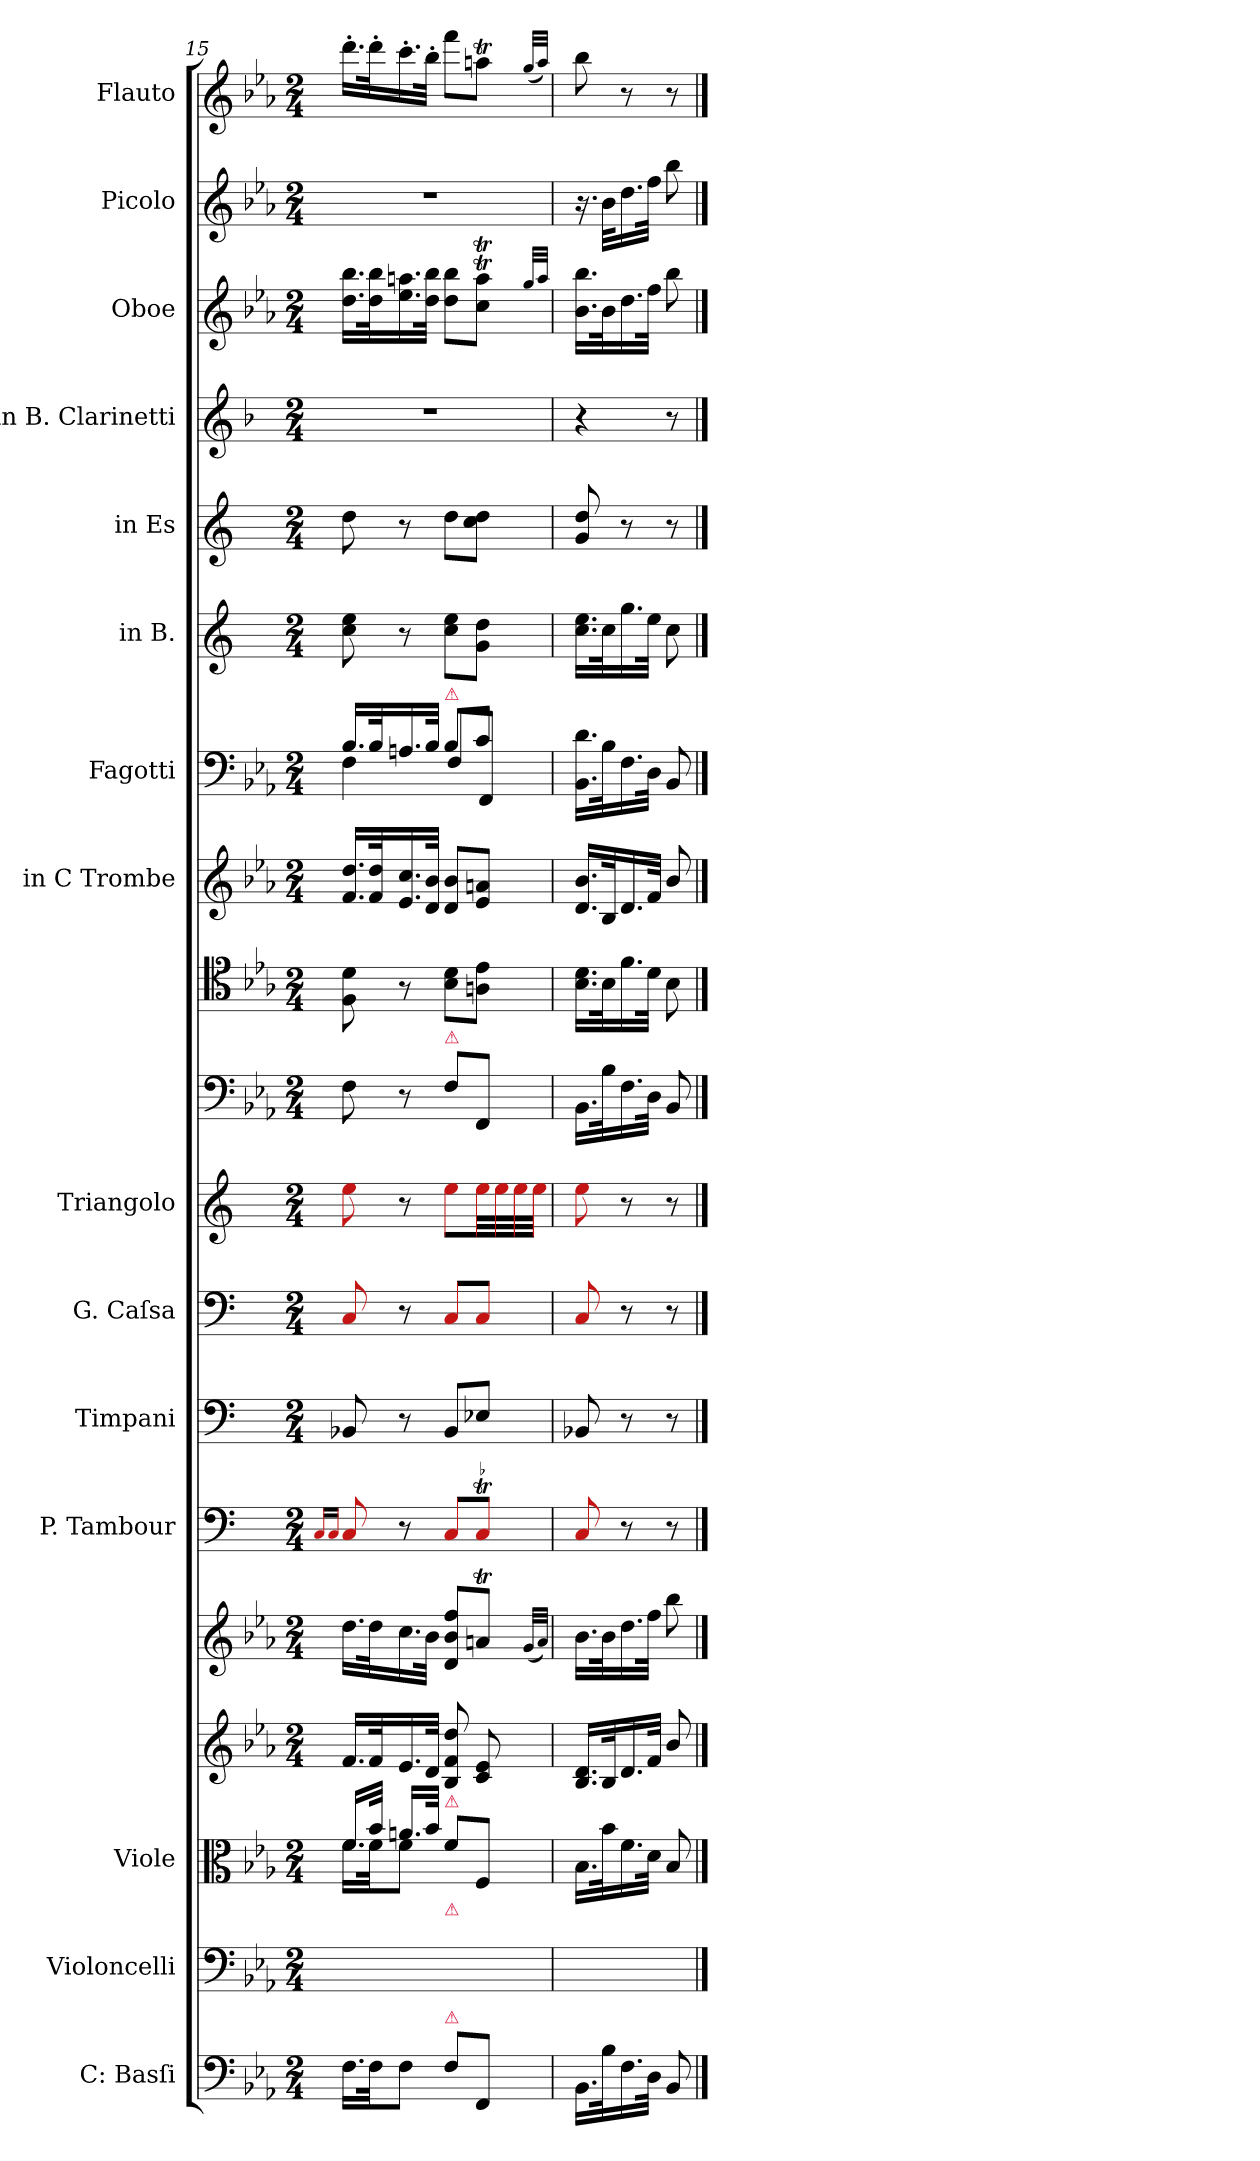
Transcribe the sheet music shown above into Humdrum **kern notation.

**kern	**kern	**kern	**kern	**kern	**kern	**kern	**kern	**kern	**kern	**kern	**kern	**kern	**kern	**kern	**kern	**kern	**kern	**kern
*part19	*part18	*part17	*part16	*part15	*part14	*part13	*part12	*part11	*part10	*part9	*part8	*part7	*part6	*part5	*part4	*part3	*part2	*part1
*staff19	*staff18	*staff17	*staff16	*staff15	*staff14	*staff13	*staff12	*staff11	*staff10	*staff9	*staff8	*staff7	*staff6	*staff5	*staff4	*staff3	*staff2	*staff1
*I"C: Basſi	*I"Violoncelli	*I"Viole	*	*	*I"P. Tambour	*I"Timpani	*I"G. Caſsa	*I"Triangolo	*	*	*I"in C Trombe	*I"Fagotti	*I"in B.	*I"in Es	*I"in B. Clarinetti	*I"Oboe	*I"Picolo	*I"Flauto
*I'cb	*I'vcl	*	*	*	*I'tamb	*I'timp	*	*I'triangolo	*	*	*I'tr	*I'fag	*	*	*	*I'ob	*	*I'fl
*clefF4	*clefF4	*clefC3	*clefG2	*clefG2	*clefF4	*clefF4	*clefF4	*clefG2	*clefF4	*clefC4	*clefG2	*clefF4	*clefG2	*clefG2	*clefG2	*clefG2	*clefG2	*clefG2
*	*	*	*	*	*	*	*	*	*	*	*	*	*ITrd1c2	*ITrd-2c-3	*ITrd1c2	*	*	*
*k[b-e-a-]	*k[b-e-a-]	*k[b-e-a-]	*k[b-e-a-]	*k[b-e-a-]	*k[]	*k[]	*k[]	*k[]	*k[b-e-a-]	*k[b-e-a-]	*k[b-e-a-]	*k[b-e-a-]	*k[b-e-]	*k[b-e-a-]	*k[b-e-a-]	*k[b-e-a-]	*k[b-e-a-]	*k[b-e-a-]
*E-:	*E-:	*E-:	*E-:	*E-:	*	*	*	*	*E-:	*E-:	*E-:	*E-:	*	*	*E-:	*E-:	*E-:	*E-:
*M2/4	*M2/4	*M2/4	*M2/4	*M2/4	*M2/4	*M2/4	*M2/4	*M2/4	*M2/4	*M2/4	*M2/4	*M2/4	*M2/4	*M2/4	*M2/4	*M2/4	*M2/4	*M2/4
=15	=15	=15	=15	=15	=15	=15	=15	=15	=15	=15	=15	=15	=15	=15	=15	=15	=15	=15
.	.	.	.	.	16qqRa/LL	.	.	.	.	.	.	.	.	.	.	.	.	.
.	.	.	.	.	16qqRa/JJ	.	.	.	.	.	.	.	.	.	.	.	.	.
*	*	*^	*	*	*	*	*	*	*	*	*	*^	*	*	*	*	*	*
16.F\LL	16.F\LLyy	16.f/LL	16.f\LL	16.f/LL	16.dd\LL	8Ra/	8BB-X/	8Ra/	8Ree\	8F\	8F\ 8d\	16.f/ 16.dd/LL	16.B-/LL	4F\	8b-\ 8dd\	8ff\	2r	16.dd\ 16.bb-\LL	2r	16.ddd'\LL
32F\JK	32F\JKyy	32b-/JJk	32f\JK	32f/K	32dd\K	.	.	.	.	.	.	32f/ 32dd/K	32B-/K	.	.	.	.	32dd\ 32bb-\K	.	32ddd'\K
8F\J	8F\Jyy	16.an/LL	8f\J	16.e-/	16.cc\	8r	8r	8r	8r	8r	8r	16.e-/ 16.cc/	16.An/	.	8r	8r	.	16.ee-\ 16.aan\	.	16.ccc'\
.	.	32b-/JJk	.	32d/JJk	32b-\JJk	.	.	.	.	.	.	32d/ 32b-/JJk	32B-/JJk	.	.	.	.	32dd\ 32bb-\JJk	.	32bb-'\JJk
!	!	!	!	!	!	!	!	!	!	!	!	!	!LO:TX:a:color=crimson:t=⚠	!	!	!	!	!	!	!
!	!	!	!	!	!	!	!	!	!	!LO:TX:a:color=crimson:t=⚠	!	!	!	!	!	!	!	!	!	!
!	!	!LO:TX:a:color=crimson:t=⚠	!	!	!	!	!	!	!	!	!	!	!	!	!	!	!	!	!	!
!	!LO:TX:a:color=crimson:t=⚠	!	!	!	!	!	!	!	!	!	!	!	!	!	!	!	!	!	!	!
!LO:TX:a:color=crimson:t=⚠	!	!	!	!	!	!	!	!	!	!	!	!	!	!	!	!	!	!	!	!
8F\L	8F\Lyy	8f\L	4ryy	8B-/ 8f/ 8dd/	8d/ 8b-/ 8ff/L	8Ra/L	8BB-/L	8Ra/L	8Ree\L	8F\L	8B-\ 8d\L	8d/ 8b-/L	8B-/L	8F\L	8b-\ 8dd\L	8ff\L	.	8dd\ 8bb-\L	.	8fff\L
8FF/J	8FF/Jyy	8F/J	.	8c/ 8e-/	8ant/J	8Rat/J	8E-X/J	8Ra/J	32Ree\LL	8FF/J	8An\ 8e-\J	8e-/ 8an/J	8c/J	8FF/J	8f\ 8cc\J	8ee-\ 8ff\J	.	8ccT\ 8aaT\J	.	8aant\J
.	.	.	.	.	.	.	.	.	32Ree\	.	.	.	.	.	.	.	.	.	.	.
.	.	.	.	.	.	.	.	.	32Ree\	.	.	.	.	.	.	.	.	.	.	.
.	.	.	.	.	.	.	.	.	32Ree\JJJ	.	.	.	.	.	.	.	.	.	.	.
*	*	*v	*v	*	*	*	*	*	*	*	*	*	*v	*v	*	*	*	*	*	*
.	.	.	.	(32qqg/LLL	.	.	.	.	.	.	.	.	.	.	.	32qqgg/LLL	.	(32qqgg/LLL
.	.	.	.	32qqa/JJJ)	.	.	.	.	.	.	.	.	.	.	.	32qqaa/JJJ	.	32qqaa/JJJ)
=16	=16	=16	=16	=16	=16	=16	=16	=16	=16	=16	=16	=16	=16	=16	=16	=16	=16	=16
16.BB-\LL	16.BB-\LLyy	16.B-\LL	16.B-/ 16.d/LL	16.b-\LL	8Ra/	8BB-X/	8Ra/	8Ree\	16.BB-\LL	16.B-\ 16.d\LL	16.d/ 16.b-/LL	16.BB-\ 16.d\LL	16.b-\ 16.dd\LL	8b-/ 8ff/	4r	16.b-\ 16.bb-\LL	16.r	8bb-\
32B-\K	32B-\Kyy	32b-\K	32B-/K	32b-\K	.	.	.	.	32B-\K	32B-\K	32B-/K	32B-\K	32b-\K	.	.	32b-\K	32b-\KLL	.
16.F\	16.F\yy	16.f\	16.d/	16.dd\	8r	8r	8r	8r	16.F\	16.f\	16.d/	16.F\	16.ff\	8r	.	16.dd\	16.dd\	8r
32D\JJk	32D\JJkyy	32d\JJk	32f/JJk	32ff\JJk	.	.	.	.	32D\JJk	32d\JJk	32f/JJk	32D\JJk	32dd\JJk	.	.	32ff\JJk	32ff\JJk	.
8BB-/	8BB-/yy	8B-/	8b-/	8bb-\	8r	8r	8r	8r	8BB-/	8B-\	8b-/	8BB-/	8b-\	8r	8r	8bb-\	8bb-\	8r
==	==	==	==	==	==	==	==	==	==	==	==	==	==	==	==	==	==	==
*-	*-	*-	*-	*-	*-	*-	*-	*-	*-	*-	*-	*-	*-	*-	*-	*-	*-	*-
